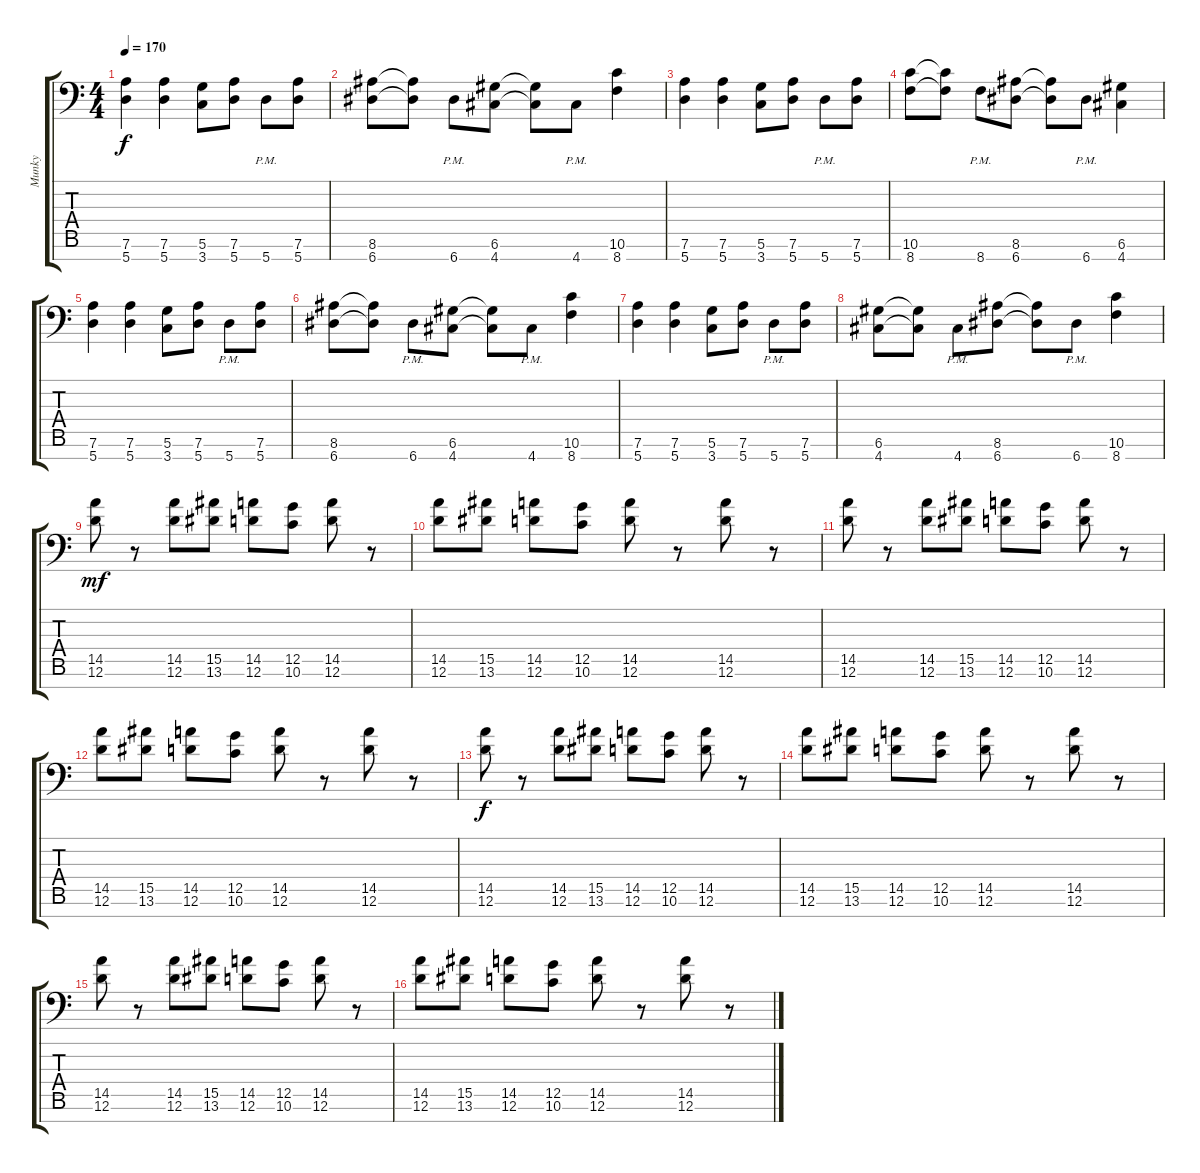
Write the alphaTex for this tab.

\track ("Munky" "Munky") {instrument distortionguitar}
\staff {score tabs}
\tuning (D4 A3 F3 C3 G2 D2 A1) {hide}
\ts (4 4)
\tempo 170
\clef f4
\ks c
(7.6 5.7).4{dy f} (7.6 5.7).4 (5.6 3.7).8 (7.6 5.7).8 5.7{pm}.8 (7.6 5.7).8 |
(8.6 6.7).8 (8.6{t} 6.7{t}).8 6.7{pm}.8 (6.6 4.7).8 (6.6{t} 4.7{t}).8 4.7{pm}.8 (10.6 8.7).4 |
(7.6 5.7).4 (7.6 5.7).4 (5.6 3.7).8 (7.6 5.7).8 5.7{pm}.8 (7.6 5.7).8 |
(10.6 8.7).8 (10.6{t} 8.7{t}).8 8.7{pm}.8 (8.6 6.7).8 (8.6{t} 6.7{t}).8 6.7{pm}.8 (6.6 4.7).4 |
(7.6 5.7).4 (7.6 5.7).4 (5.6 3.7).8 (7.6 5.7).8 5.7{pm}.8 (7.6 5.7).8 |
(8.6 6.7).8 (8.6{t} 6.7{t}).8 6.7{pm}.8 (6.6 4.7).8 (6.6{t} 4.7{t}).8 4.7{pm}.8 (10.6 8.7).4 |
(7.6 5.7).4 (7.6 5.7).4 (5.6 3.7).8 (7.6 5.7).8 5.7{pm}.8 (7.6 5.7).8 |
(6.6 4.7).8 (6.6{t} 4.7{t}).8 4.7{pm}.8 (8.6 6.7).8 (8.6{t} 6.7{t}).8 6.7{pm}.8 (10.6 8.7).4 |
(14.5 12.6).8{dy mf} r.8 (14.5 12.6).8 (15.5 13.6).8 (14.5 12.6).8 (12.5 10.6).8 (14.5 12.6).8 r.8 |
(14.5 12.6).8 (15.5 13.6).8 (14.5 12.6).8 (12.5 10.6).8 (14.5 12.6).8 r.8 (14.5 12.6).8 r.8 |
(14.5 12.6).8 r.8 (14.5 12.6).8 (15.5 13.6).8 (14.5 12.6).8 (12.5 10.6).8 (14.5 12.6).8 r.8 |
(14.5 12.6).8 (15.5 13.6).8 (14.5 12.6).8 (12.5 10.6).8 (14.5 12.6).8 r.8 (14.5 12.6).8 r.8 |
(14.5 12.6).8{dy f} r.8 (14.5 12.6).8 (15.5 13.6).8 (14.5 12.6).8 (12.5 10.6).8 (14.5 12.6).8 r.8 |
(14.5 12.6).8 (15.5 13.6).8 (14.5 12.6).8 (12.5 10.6).8 (14.5 12.6).8 r.8 (14.5 12.6).8 r.8 |
(14.5 12.6).8 r.8 (14.5 12.6).8 (15.5 13.6).8 (14.5 12.6).8 (12.5 10.6).8 (14.5 12.6).8 r.8 |
(14.5 12.6).8 (15.5 13.6).8 (14.5 12.6).8 (12.5 10.6).8 (14.5 12.6).8 r.8 (14.5 12.6).8 r.8
